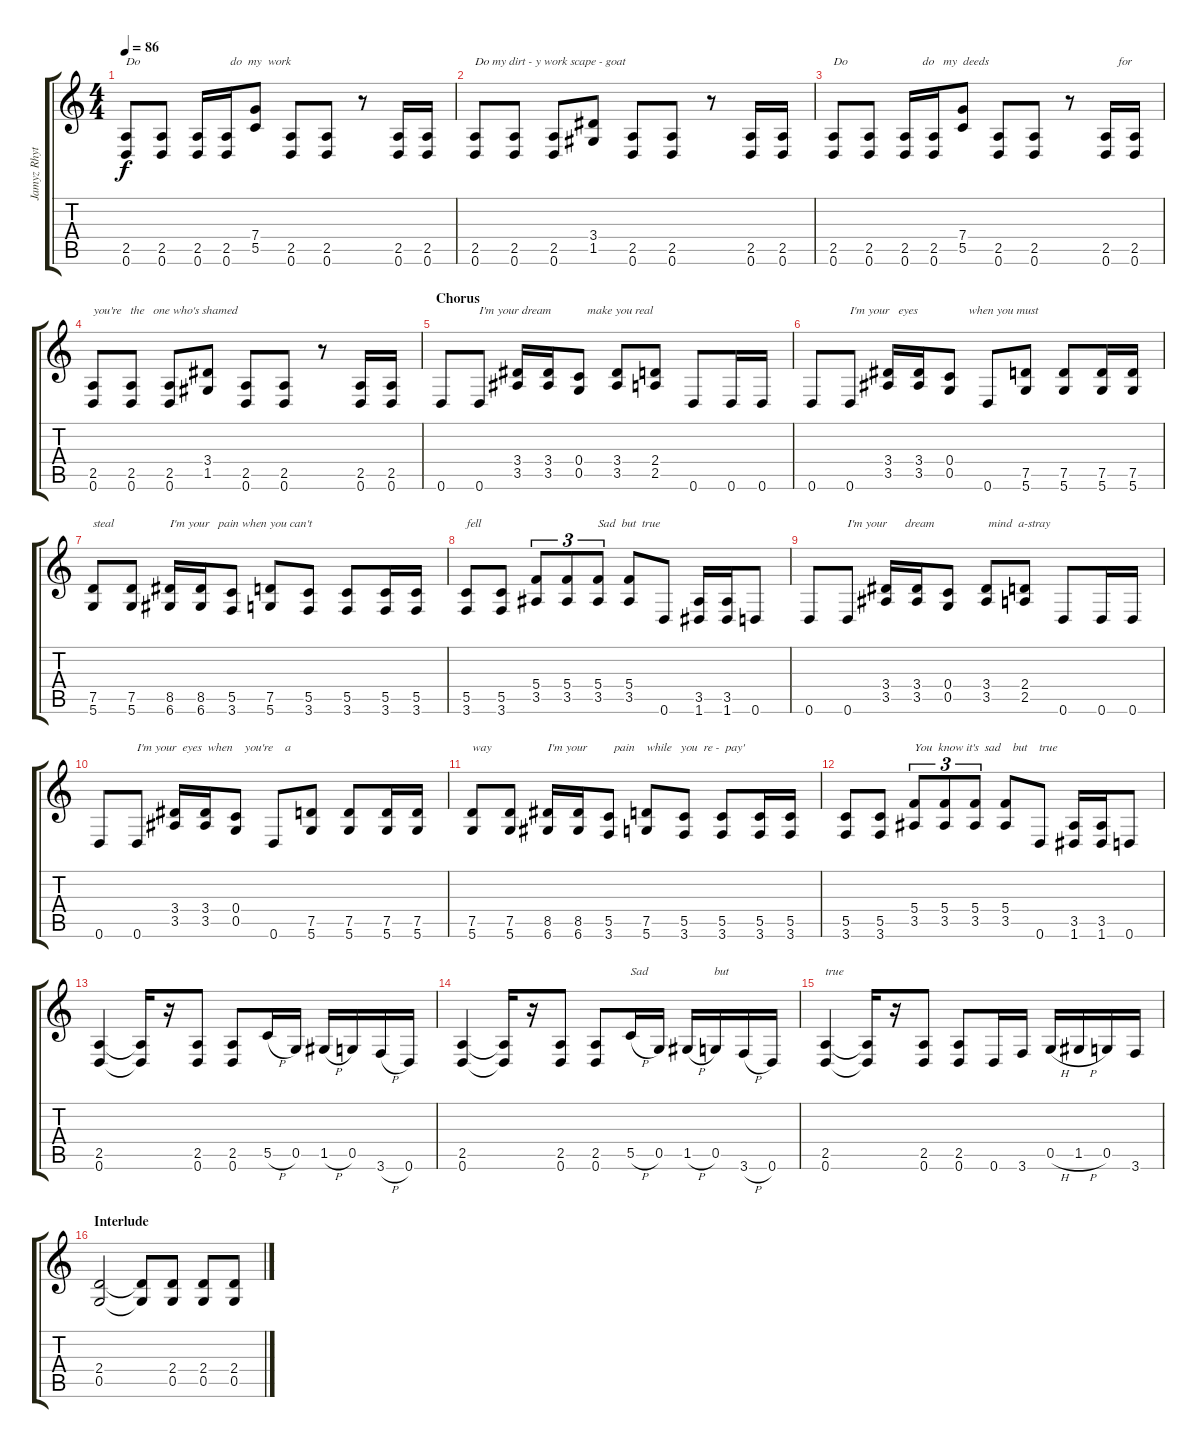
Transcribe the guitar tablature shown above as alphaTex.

\track ("Jamyz Rhythm Guitar" "Jamyz Rhyt") {instrument distortionguitar}
\staff {score tabs}
\tuning (D4 A3 F3 C3 G2 D2) {hide}
\ts (4 4)
\tempo 86
\clef g2
\ks c
(2.5 0.6).8{txt "Do                              do  my  work" dy f} (2.5 0.6).8 (2.5 0.6).16 (2.5 0.6).16 (7.4 5.5).8 (2.5 0.6).8 (2.5 0.6).8 r.8 (2.5 0.6).16 (2.5 0.6).16 |
(2.5 0.6).8{txt "Do my dirt - y work scape - goat"} (2.5 0.6).8 (2.5 0.6).8 (3.4 1.5).8 (2.5 0.6).8 (2.5 0.6).8 r.8 (2.5 0.6).16 (2.5 0.6).16 |
(2.5 0.6).8{txt "Do                         do   my  deeds      "} (2.5 0.6).8 (2.5 0.6).16 (2.5 0.6).16 (7.4 5.5).8 (2.5 0.6).8 (2.5 0.6).8 r.8 (2.5 0.6).16{txt "    for"} (2.5 0.6).16 |
(2.5 0.6).8{txt "you're   the   one who's shamed"} (2.5 0.6).8 (2.5 0.6).8 (3.4 1.5).8 (2.5 0.6).8 (2.5 0.6).8 r.8 (2.5 0.6).16 (2.5 0.6).16 |
\section ("" "Chorus")
0.6.8 0.6.8{txt "I'm your dream            make you real"} (3.4 3.5).16 (3.4 3.5).16 (0.4 0.5).8 (3.4 3.5).8 (2.4 2.5).8 0.6.8 0.6.16 0.6.16 |
0.6.8 0.6.8{txt "I'm your   eyes                 when you must"} (3.4 3.5).16 (3.4 3.5).16 (0.4 0.5).8 0.6.8 (7.5 5.6).8 (7.5 5.6).8 (7.5 5.6).16 (7.5 5.6).16 |
(7.5 5.6).8{txt "steal"} (7.5 5.6).8 (8.5 6.6).16{txt "I'm your   pain when you can't"} (8.5 6.6).16 (5.5 3.6).8 (7.5 5.6).8 (5.5 3.6).8 (5.5 3.6).8 (5.5 3.6).16 (5.5 3.6).16 |
(5.5 3.6).8{txt "fell"} (5.5 3.6).8 (5.4 3.5).8{tu (3 2)} (5.4 3.5).8{tu (3 2)} (5.4 3.5).8{tu (3 2) txt "Sad  but  true"} (5.4 3.5).8 0.6.8 (3.5 1.6).16 (3.5 1.6).16 0.6.8 |
0.6.8 0.6.8{txt "I'm your      dream                  mind  a-stray"} (3.4 3.5).16 (3.4 3.5).16 (0.4 0.5).8 (3.4 3.5).8 (2.4 2.5).8 0.6.8 0.6.16 0.6.16 |
0.6.8 0.6.8{txt "I'm your  eyes  when    you're    a"} (3.4 3.5).16 (3.4 3.5).16 (0.4 0.5).8 0.6.8 (7.5 5.6).8 (7.5 5.6).8 (7.5 5.6).16 (7.5 5.6).16 |
(7.5 5.6).8{txt "way"} (7.5 5.6).8 (8.5 6.6).16{txt "I'm your         pain    while   you  re -  pay'"} (8.5 6.6).16 (5.5 3.6).8 (7.5 5.6).8 (5.5 3.6).8 (5.5 3.6).8 (5.5 3.6).16 (5.5 3.6).16 |
(5.5 3.6).8 (5.5 3.6).8 (5.4 3.5).8{tu (3 2) txt "You  know it's  sad    but    true"} (5.4 3.5).8{tu (3 2)} (5.4 3.5).8{tu (3 2)} (5.4 3.5).8 0.6.8 (3.5 1.6).16 (3.5 1.6).16 0.6.8 |
(2.5 0.6).4 (2.5{t} 0.6{t}).16 r.16 (2.5 0.6).8 (2.5 0.6).8 5.5{h}.16 0.5.16 1.5{h}.16 0.5.16 3.6{h}.16 0.6.16 |
(2.5 0.6).4 (2.5{t} 0.6{t}).16 r.16 (2.5 0.6).8 (2.5 0.6).8 5.5{h}.16{txt "Sad                      but"} 0.5.16 1.5{h}.16 0.5.16 3.6{h}.16 0.6.16 |
(2.5 0.6).4{txt "true"} (2.5{t} 0.6{t}).16 r.16 (2.5 0.6).8 (2.5 0.6).8 0.6.16 3.6.16 0.5{h}.16 1.5{h}.16 0.5.16 3.6.16 |
\section ("" "Interlude")
(2.4 0.5).2 (2.4{t} 0.5{t}).8 (2.4 0.5).8 (2.4 0.5).8 (2.4 0.5).8
